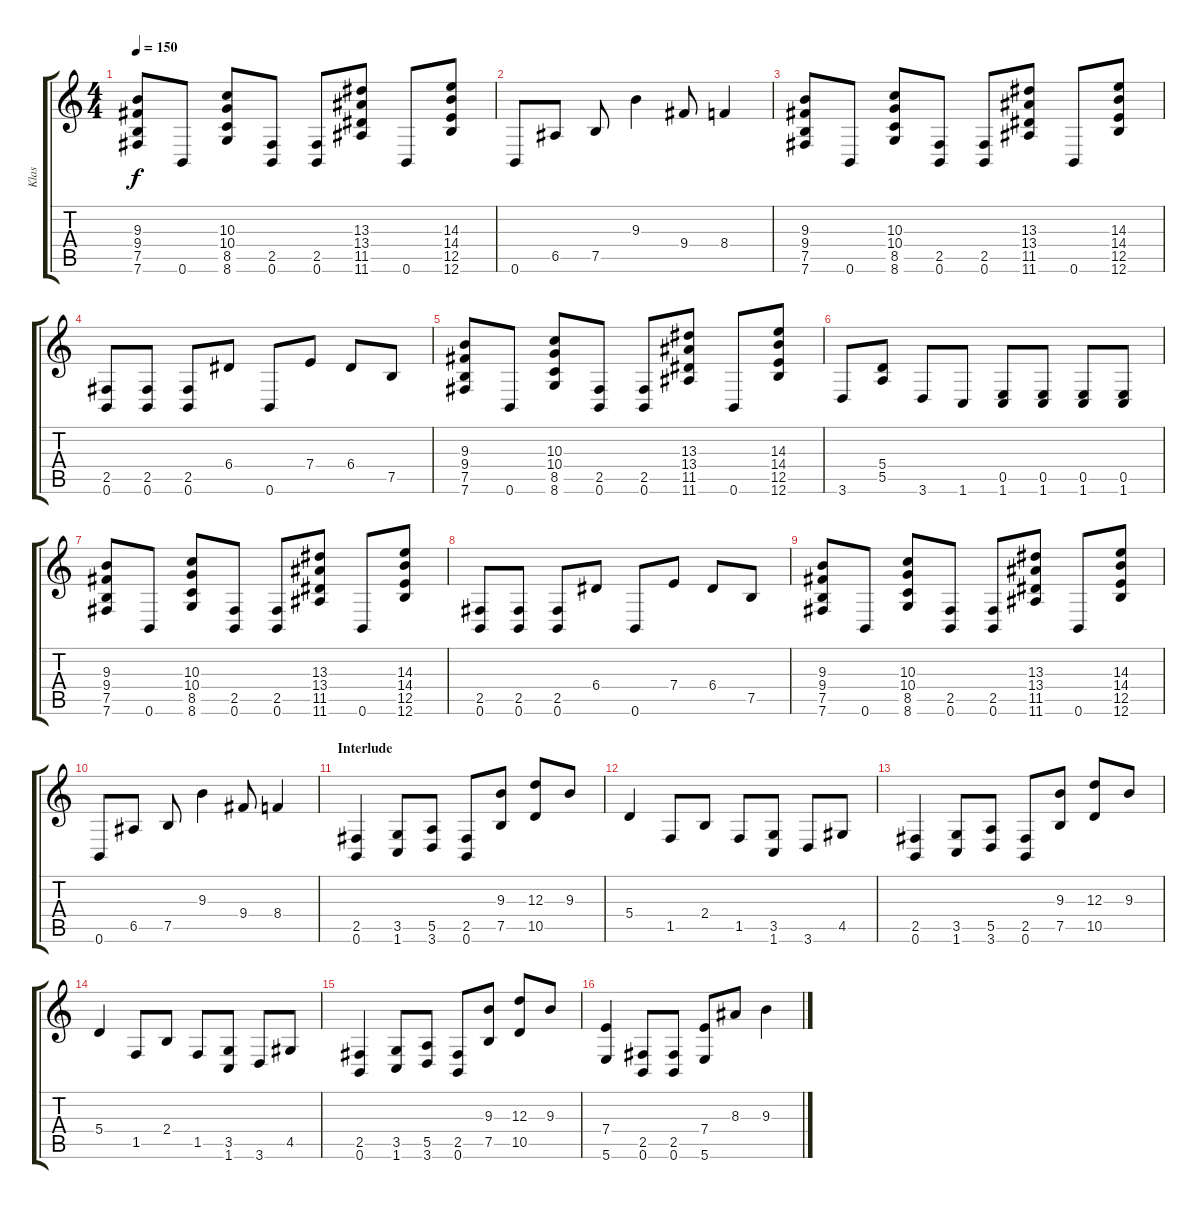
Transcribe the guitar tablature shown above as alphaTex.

\track ("Klas" "Klas") {instrument distortionguitar}
\staff {score tabs}
\tuning (B3 Gb3 D3 A2 E2 B1) {hide}
\ts (4 4)
\tempo 150
\clef g2
\ks c
(9.3 9.4 7.5 7.6).8{dy f} 0.6.8 (10.3 10.4 8.5 8.6).8 (2.5 0.6).8 (2.5 0.6).8 (13.3 13.4 11.5 11.6).8 0.6.8 (14.3 14.4 12.5 12.6).8 |
0.6.8 6.5.8 7.5.8 9.3.4 9.4.8 8.4.4 |
(9.3 9.4 7.5 7.6).8 0.6.8 (10.3 10.4 8.5 8.6).8 (2.5 0.6).8 (2.5 0.6).8 (13.3 13.4 11.5 11.6).8 0.6.8 (14.3 14.4 12.5 12.6).8 |
(2.5 0.6).8 (2.5 0.6).8 (2.5 0.6).8 6.4.8 0.6.8 7.4.8 6.4.8 7.5.8 |
(9.3 9.4 7.5 7.6).8 0.6.8 (10.3 10.4 8.5 8.6).8 (2.5 0.6).8 (2.5 0.6).8 (13.3 13.4 11.5 11.6).8 0.6.8 (14.3 14.4 12.5 12.6).8 |
3.6.8 (5.4 5.5).8 3.6.8 1.6.8 (0.5 1.6).8 (0.5 1.6).8 (0.5 1.6).8 (0.5 1.6).8 |
(9.3 9.4 7.5 7.6).8 0.6.8 (10.3 10.4 8.5 8.6).8 (2.5 0.6).8 (2.5 0.6).8 (13.3 13.4 11.5 11.6).8 0.6.8 (14.3 14.4 12.5 12.6).8 |
(2.5 0.6).8 (2.5 0.6).8 (2.5 0.6).8 6.4.8 0.6.8 7.4.8 6.4.8 7.5.8 |
(9.3 9.4 7.5 7.6).8 0.6.8 (10.3 10.4 8.5 8.6).8 (2.5 0.6).8 (2.5 0.6).8 (13.3 13.4 11.5 11.6).8 0.6.8 (14.3 14.4 12.5 12.6).8 |
0.6.8 6.5.8 7.5.8 9.3.4 9.4.8 8.4.4 |
\section ("" "Interlude")
(2.5 0.6).4 (3.5 1.6).8 (5.5 3.6).8 (2.5 0.6).8 (9.3 7.5).8 (12.3 10.5).8 9.3.8 |
5.4.4 1.5.8 2.4.8 1.5.8 (3.5 1.6).8 3.6.8 4.5.8 |
(2.5 0.6).4 (3.5 1.6).8 (5.5 3.6).8 (2.5 0.6).8 (9.3 7.5).8 (12.3 10.5).8 9.3.8 |
5.4.4 1.5.8 2.4.8 1.5.8 (3.5 1.6).8 3.6.8 4.5.8 |
(2.5 0.6).4 (3.5 1.6).8 (5.5 3.6).8 (2.5 0.6).8 (9.3 7.5).8 (12.3 10.5).8 9.3.8 |
(7.4 5.6).4 (2.5 0.6).8 (2.5 0.6).8 (7.4 5.6).8 8.3.8 9.3.4
